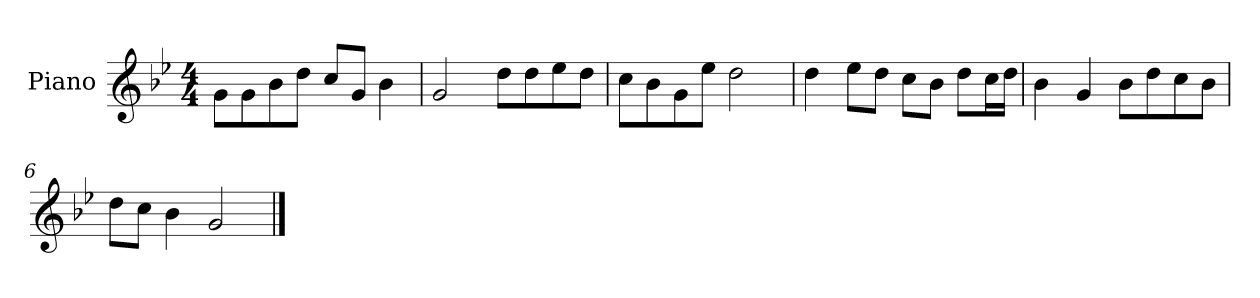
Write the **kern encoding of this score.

**kern
*part1
*staff1
*I"Piano
*I'P-no
*clefG2
*k[b-e-]
*M4/4
*MM90
=1
8g\L
8g\
8b-\
8dd\J
8cc/L
8g/J
4b-\
=2
2g/
8dd\L
8dd\
8ee-\
8dd\J
=3
8cc\L
8b-\
8g\
8ee-\J
2dd\
=4
4dd\
8ee-\L
8dd\J
8cc\L
8b-\J
8dd\L
16cc\L
16dd\JJ
=5
4b-\
4g/
8b-\L
8dd\
8cc\
8b-\J
=6
8dd\L
8cc\J
4b-\
2g/
==
*-
